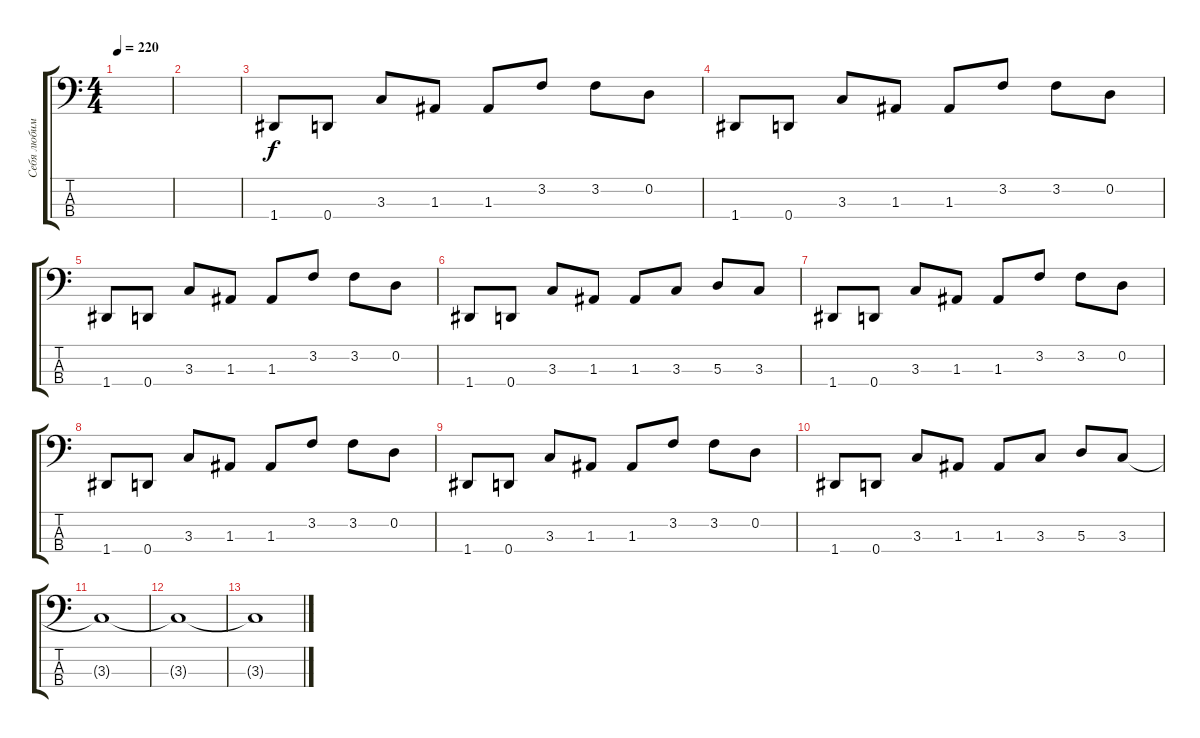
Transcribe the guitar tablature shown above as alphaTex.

\track ("Себя любимый" "Себя любим") {instrument electricbassfinger}
\staff {score tabs}
\tuning (G2 D2 A1 D1) {hide}
\ts (4 4)
\tempo 220
\clef f4
\ks c
|
|
1.4.8 0.4.8 3.3.8 1.3.8 1.3.8 3.2.8 3.2.8 0.2.8 |
1.4.8 0.4.8 3.3.8 1.3.8 1.3.8 3.2.8 3.2.8 0.2.8 |
1.4.8 0.4.8 3.3.8 1.3.8 1.3.8 3.2.8 3.2.8 0.2.8 |
1.4.8 0.4.8 3.3.8 1.3.8 1.3.8 3.3.8 5.3.8 3.3.8 |
1.4.8 0.4.8 3.3.8 1.3.8 1.3.8 3.2.8 3.2.8 0.2.8 |
1.4.8 0.4.8 3.3.8 1.3.8 1.3.8 3.2.8 3.2.8 0.2.8 |
1.4.8 0.4.8 3.3.8 1.3.8 1.3.8 3.2.8 3.2.8 0.2.8 |
1.4.8 0.4.8 3.3.8 1.3.8 1.3.8 3.3.8 5.3.8 3.3.8 |
3.3{t}.1 |
3.3{t}.1 |
3.3{t}.1
